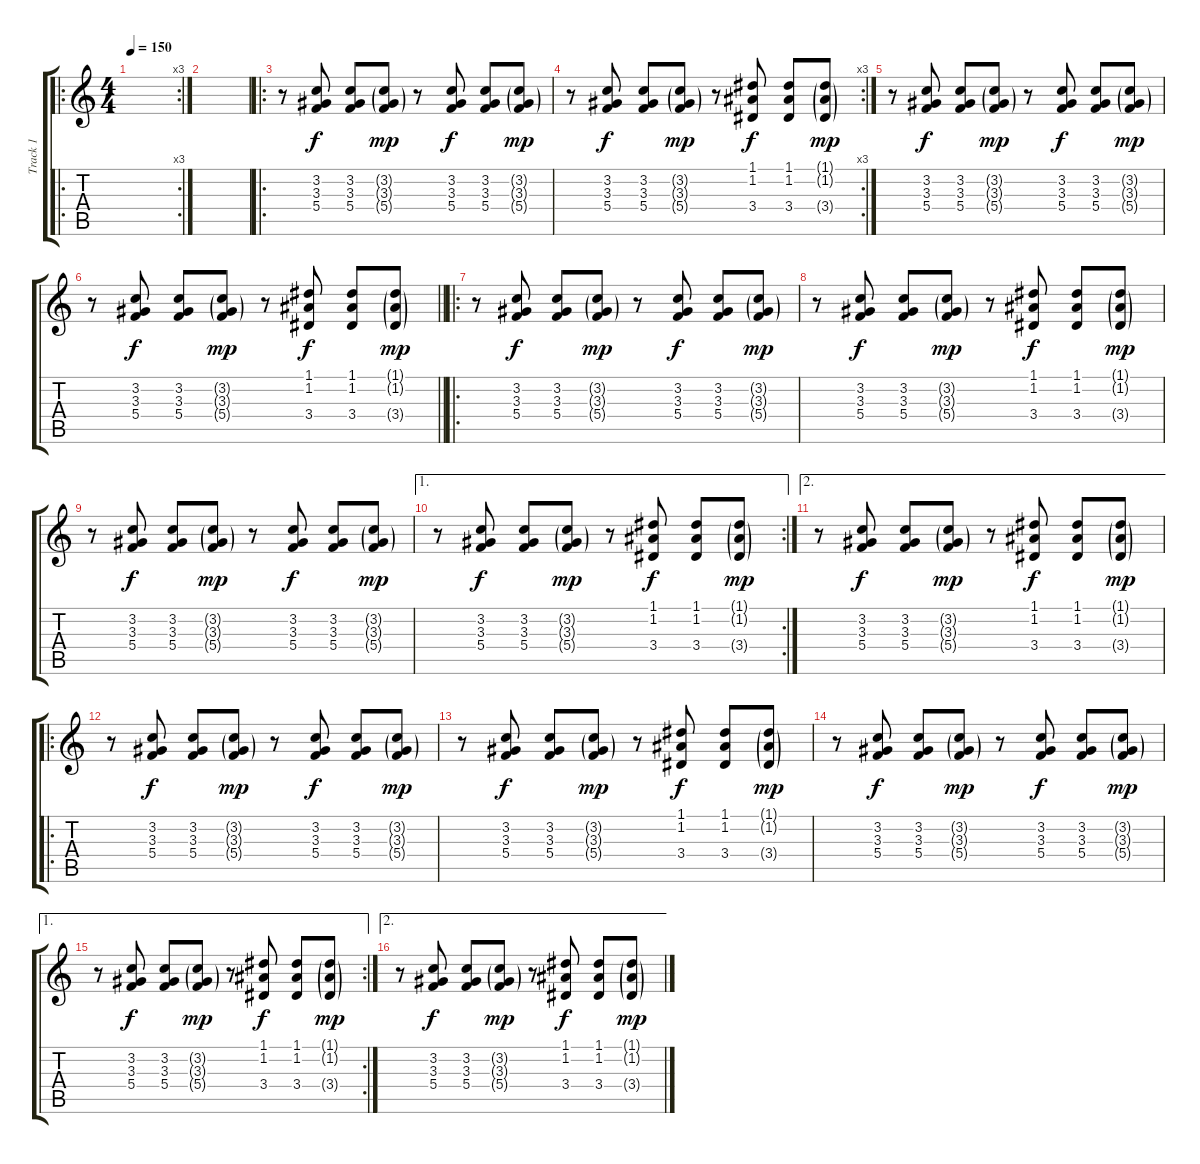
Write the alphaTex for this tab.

\track ("Track 1" "Track 1") {instrument acousticguitarsteel}
\staff {score tabs}
\tuning (D4 A3 F3 C3 G2 D2) {hide}
\ro
\rc 3
\ts (4 4)
\tempo 150
\clef g2
\ks c
|
|
\ro
r.8 (3.2 3.3 5.4).8 (3.2 3.3 5.4).8 (3.2{g} 3.3{g} 5.4{g}).8{dy mp} r.8 (3.2 3.3 5.4).8{dy f} (3.2 3.3 5.4).8 (3.2{g} 3.3{g} 5.4{g}).8{dy mp} |
\rc 3
r.8 (3.2 3.3 5.4).8{dy f} (3.2 3.3 5.4).8 (3.2{g} 3.3{g} 5.4{g}).8{dy mp} r.8 (1.1 1.2 3.4).8{dy f} (1.1 1.2 3.4).8 (1.1{g} 1.2{g} 3.4{g}).8{dy mp} |
r.8 (3.2 3.3 5.4).8{dy f} (3.2 3.3 5.4).8 (3.2{g} 3.3{g} 5.4{g}).8{dy mp} r.8 (3.2 3.3 5.4).8{dy f} (3.2 3.3 5.4).8 (3.2{g} 3.3{g} 5.4{g}).8{dy mp} |
\barLineRight lightlight
r.8 (3.2 3.3 5.4).8{dy f} (3.2 3.3 5.4).8 (3.2{g} 3.3{g} 5.4{g}).8{dy mp} r.8 (1.1 1.2 3.4).8{dy f} (1.1 1.2 3.4).8 (1.1{g} 1.2{g} 3.4{g}).8{dy mp} |
\ro
r.8 (3.2 3.3 5.4).8{dy f} (3.2 3.3 5.4).8 (3.2{g} 3.3{g} 5.4{g}).8{dy mp} r.8 (3.2 3.3 5.4).8{dy f} (3.2 3.3 5.4).8 (3.2{g} 3.3{g} 5.4{g}).8{dy mp} |
r.8 (3.2 3.3 5.4).8{dy f} (3.2 3.3 5.4).8 (3.2{g} 3.3{g} 5.4{g}).8{dy mp} r.8 (1.1 1.2 3.4).8{dy f} (1.1 1.2 3.4).8 (1.1{g} 1.2{g} 3.4{g}).8{dy mp} |
r.8 (3.2 3.3 5.4).8{dy f} (3.2 3.3 5.4).8 (3.2{g} 3.3{g} 5.4{g}).8{dy mp} r.8 (3.2 3.3 5.4).8{dy f} (3.2 3.3 5.4).8 (3.2{g} 3.3{g} 5.4{g}).8{dy mp} |
\ae 1
\rc 2
r.8 (3.2 3.3 5.4).8{dy f} (3.2 3.3 5.4).8 (3.2{g} 3.3{g} 5.4{g}).8{dy mp} r.8 (1.1 1.2 3.4).8{dy f} (1.1 1.2 3.4).8 (1.1{g} 1.2{g} 3.4{g}).8{dy mp} |
\ae 2
r.8 (3.2 3.3 5.4).8{dy f} (3.2 3.3 5.4).8 (3.2{g} 3.3{g} 5.4{g}).8{dy mp} r.8 (1.1 1.2 3.4).8{dy f} (1.1 1.2 3.4).8 (1.1{g} 1.2{g} 3.4{g}).8{dy mp} |
\ro
r.8 (3.2 3.3 5.4).8{dy f} (3.2 3.3 5.4).8 (3.2{g} 3.3{g} 5.4{g}).8{dy mp} r.8 (3.2 3.3 5.4).8{dy f} (3.2 3.3 5.4).8 (3.2{g} 3.3{g} 5.4{g}).8{dy mp} |
r.8 (3.2 3.3 5.4).8{dy f} (3.2 3.3 5.4).8 (3.2{g} 3.3{g} 5.4{g}).8{dy mp} r.8 (1.1 1.2 3.4).8{dy f} (1.1 1.2 3.4).8 (1.1{g} 1.2{g} 3.4{g}).8{dy mp} |
r.8 (3.2 3.3 5.4).8{dy f} (3.2 3.3 5.4).8 (3.2{g} 3.3{g} 5.4{g}).8{dy mp} r.8 (3.2 3.3 5.4).8{dy f} (3.2 3.3 5.4).8 (3.2{g} 3.3{g} 5.4{g}).8{dy mp} |
\ae 1
\rc 2
r.8 (3.2 3.3 5.4).8{dy f} (3.2 3.3 5.4).8 (3.2{g} 3.3{g} 5.4{g}).8{dy mp} r.8 (1.1 1.2 3.4).8{dy f} (1.1 1.2 3.4).8 (1.1{g} 1.2{g} 3.4{g}).8{dy mp} |
\ae 2
r.8 (3.2 3.3 5.4).8{dy f} (3.2 3.3 5.4).8 (3.2{g} 3.3{g} 5.4{g}).8{dy mp} r.8 (1.1 1.2 3.4).8{dy f} (1.1 1.2 3.4).8 (1.1{g} 1.2{g} 3.4{g}).8{dy mp}
